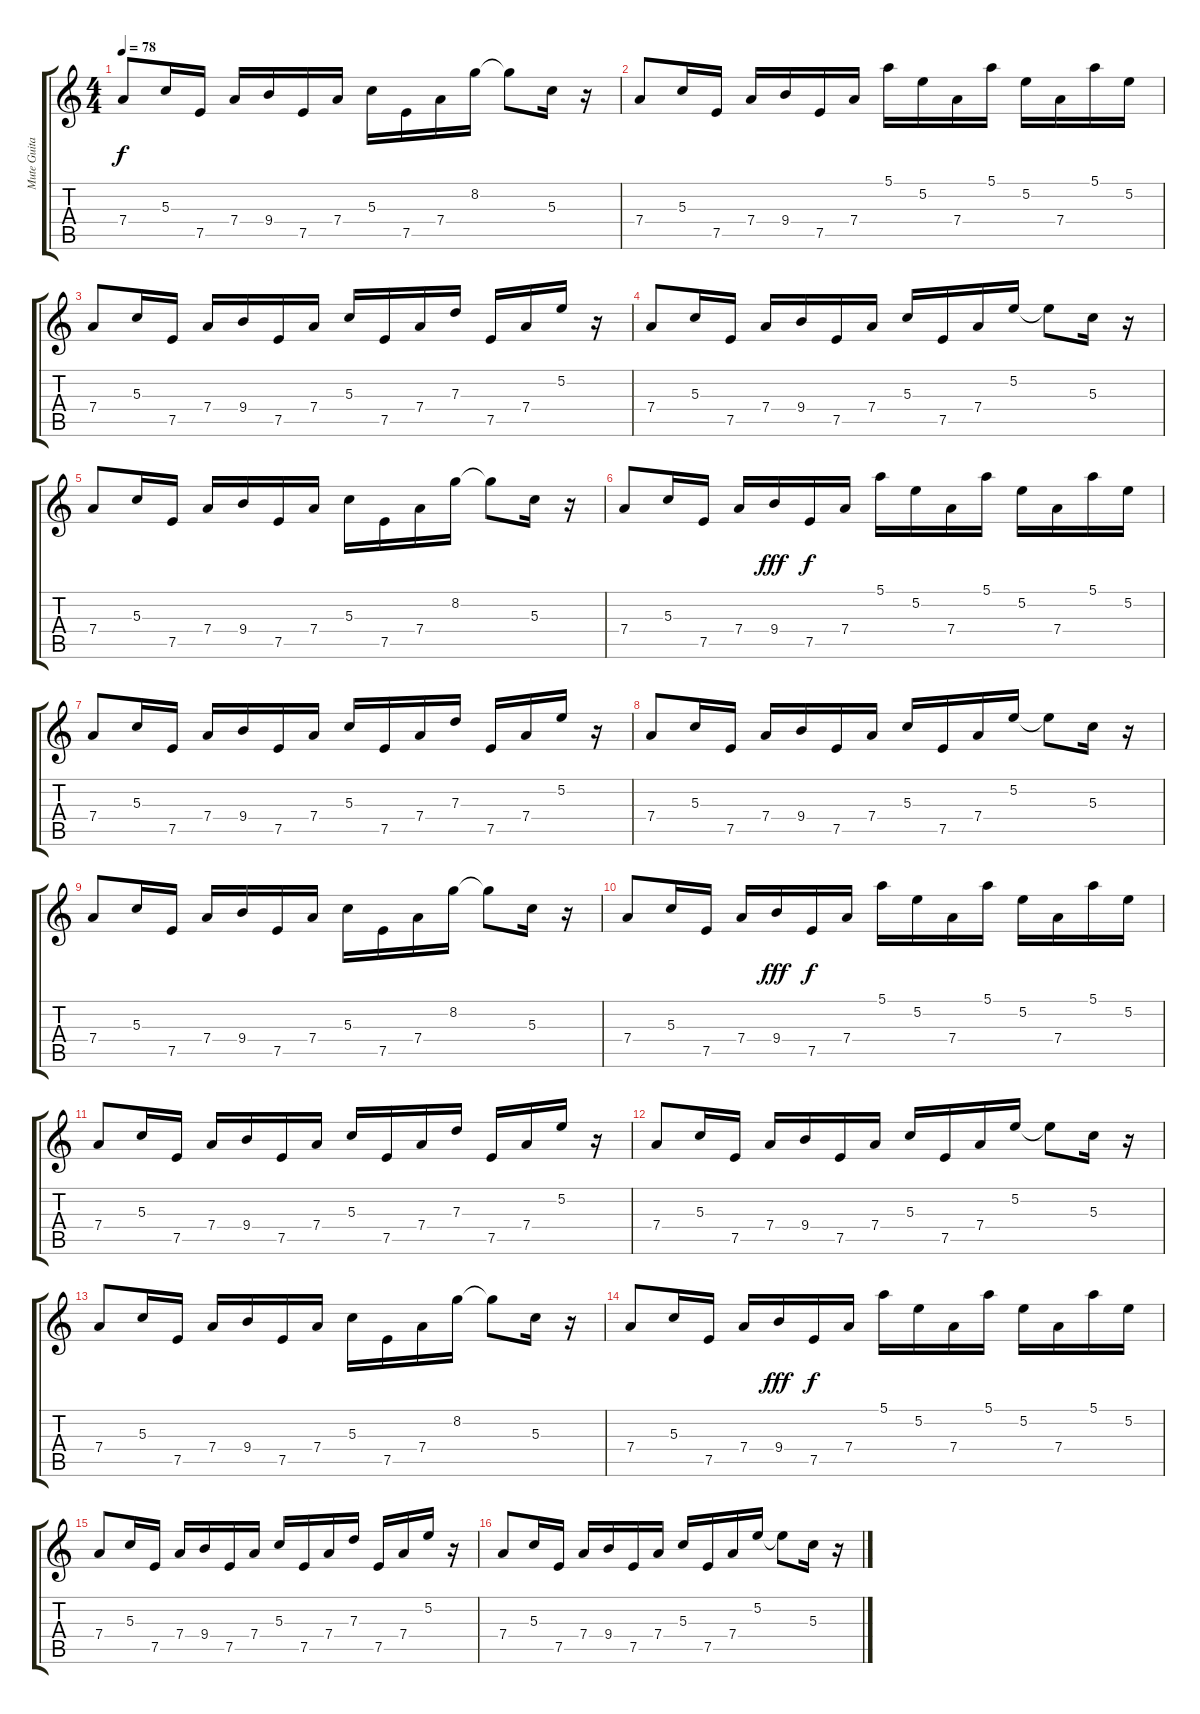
\track ("Mute Guitar" "Mute Guita") {instrument electricguitarmuted}
\staff {score tabs}
\tuning (E4 B3 G3 D3 A2 E2) {hide}
\ts (4 4)
\tempo 78
\clef g2
\ks c
7.4.8{dy f} 5.3.16 7.5.16 7.4.16 9.4.16 7.5.16 7.4.16 5.3.16 7.5.16 7.4.16 8.2.16 8.2{t}.8 5.3.16 r.16 |
7.4.8 5.3.16 7.5.16 7.4.16 9.4.16 7.5.16 7.4.16 5.1.16 5.2.16 7.4.16 5.1.16 5.2.16 7.4.16 5.1.16 5.2.16 |
7.4.8 5.3.16 7.5.16 7.4.16 9.4.16 7.5.16 7.4.16 5.3.16 7.5.16 7.4.16 7.3.16 7.5.16 7.4.16 5.2.16 r.16 |
7.4.8 5.3.16 7.5.16 7.4.16 9.4.16 7.5.16 7.4.16 5.3.16 7.5.16 7.4.16 5.2.16 5.2{t}.8 5.3.16 r.16 |
7.4.8 5.3.16 7.5.16 7.4.16 9.4.16 7.5.16 7.4.16 5.3.16 7.5.16 7.4.16 8.2.16 8.2{t}.8 5.3.16 r.16 |
7.4.8 5.3.16 7.5.16 7.4.16 9.4.16{dy fff} 7.5.16{dy f} 7.4.16 5.1.16 5.2.16 7.4.16 5.1.16 5.2.16 7.4.16 5.1.16 5.2.16 |
7.4.8 5.3.16 7.5.16 7.4.16 9.4.16 7.5.16 7.4.16 5.3.16 7.5.16 7.4.16 7.3.16 7.5.16 7.4.16 5.2.16 r.16 |
7.4.8 5.3.16 7.5.16 7.4.16 9.4.16 7.5.16 7.4.16 5.3.16 7.5.16 7.4.16 5.2.16 5.2{t}.8 5.3.16 r.16 |
7.4.8 5.3.16 7.5.16 7.4.16 9.4.16 7.5.16 7.4.16 5.3.16 7.5.16 7.4.16 8.2.16 8.2{t}.8 5.3.16 r.16 |
7.4.8 5.3.16 7.5.16 7.4.16 9.4.16{dy fff} 7.5.16{dy f} 7.4.16 5.1.16 5.2.16 7.4.16 5.1.16 5.2.16 7.4.16 5.1.16 5.2.16 |
7.4.8 5.3.16 7.5.16 7.4.16 9.4.16 7.5.16 7.4.16 5.3.16 7.5.16 7.4.16 7.3.16 7.5.16 7.4.16 5.2.16 r.16 |
7.4.8 5.3.16 7.5.16 7.4.16 9.4.16 7.5.16 7.4.16 5.3.16 7.5.16 7.4.16 5.2.16 5.2{t}.8 5.3.16 r.16 |
7.4.8 5.3.16 7.5.16 7.4.16 9.4.16 7.5.16 7.4.16 5.3.16 7.5.16 7.4.16 8.2.16 8.2{t}.8 5.3.16 r.16 |
7.4.8 5.3.16 7.5.16 7.4.16 9.4.16{dy fff} 7.5.16{dy f} 7.4.16 5.1.16 5.2.16 7.4.16 5.1.16 5.2.16 7.4.16 5.1.16 5.2.16 |
7.4.8 5.3.16 7.5.16 7.4.16 9.4.16 7.5.16 7.4.16 5.3.16 7.5.16 7.4.16 7.3.16 7.5.16 7.4.16 5.2.16 r.16 |
7.4.8 5.3.16 7.5.16 7.4.16 9.4.16 7.5.16 7.4.16 5.3.16 7.5.16 7.4.16 5.2.16 5.2{t}.8 5.3.16 r.16
